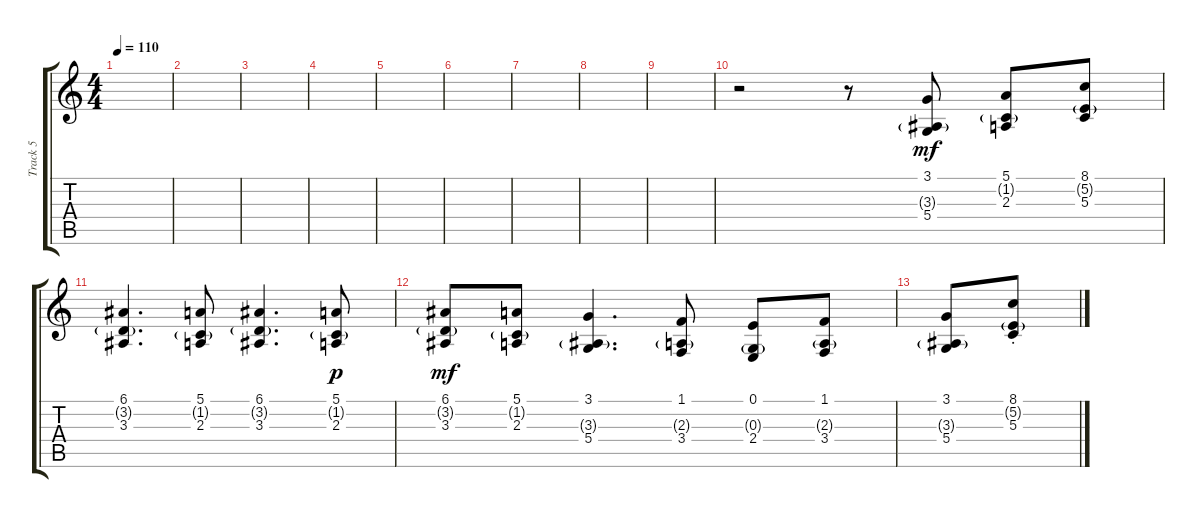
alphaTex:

\track ("Track 5" "Track 5") {instrument oboe}
\staff {score tabs}
\tuning (E4 B3 G3 D3 A2 E2) {hide}
\ts (4 4)
\tempo 110
\clef g2
\ks c
|
|
|
|
|
|
|
|
|
r.2 r.8 (3.1 3.3{g} 5.4).8{dy mf} (5.1 1.2{g} 2.3).8 (8.1 5.2{g} 5.3).8 |
(6.1 3.2{g} 3.3).4{d} (5.1 1.2{g} 2.3).8 (6.1 3.2{g} 3.3).4{d} (5.1 1.2{g} 2.3).8{dy p} |
(6.1 3.2{g} 3.3).8{dy mf} (5.1 1.2{g} 2.3).8 (3.1 3.3{g} 5.4).4{d} (1.1 2.3{g} 3.4).8 (0.1 0.3{g} 2.4).8 (1.1 2.3{g} 3.4).8 |
(3.1 3.3{g} 5.4).8 (8.1{st} 5.2{g st} 5.3{st}).8
